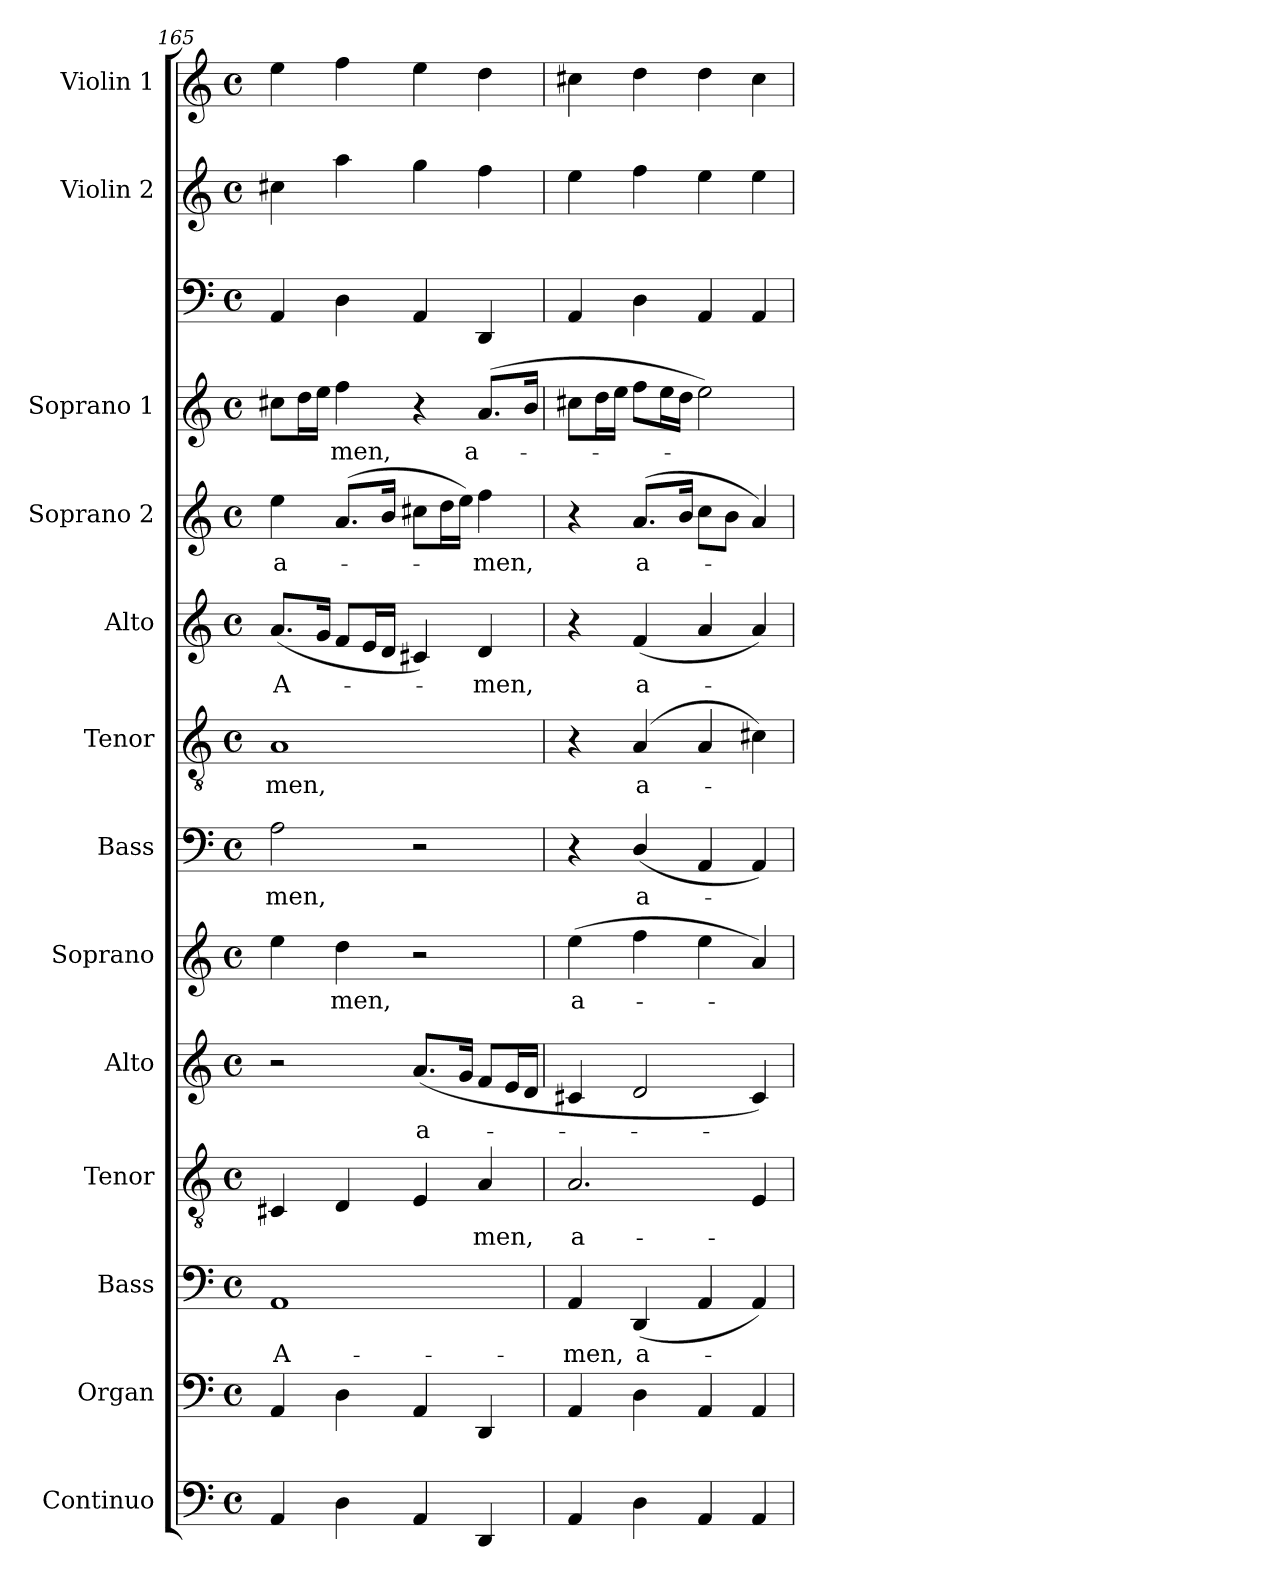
**kern	**kern	**kern	**text	**kern	**text	**kern	**text	**kern	**text	**kern	**text	**kern	**text	**kern	**text	**kern	**text	**kern	**text	**kern	**kern	**kern
*part14	*part13	*part12	*part12	*part11	*part11	*part10	*part10	*part9	*part9	*part8	*part8	*part7	*part7	*part6	*part6	*part5	*part5	*part4	*part4	*part3	*part2	*part1
*staff14	*staff13	*staff12	*staff12	*staff11	*staff11	*staff10	*staff10	*staff9	*staff9	*staff8	*staff8	*staff7	*staff7	*staff6	*staff6	*staff5	*staff5	*staff4	*staff4	*staff3	*staff2	*staff1
*I"Continuo	*I"Organ	*I"Bass	*	*I"Tenor	*	*I"Alto	*	*I"Soprano	*	*I"Bass	*	*I"Tenor	*	*I"Alto	*	*I"Soprano 2	*	*I"Soprano 1	*	*I""Acc. to violins"	*I"Violin 2	*I"Violin 1
*I'Cont.	*I'Org.	*I'B.	*	*I'T.	*	*I'A.	*	*I'S.	*	*I'B.	*	*I'T.	*	*I'A.	*	*I'S2.	*	*I'S1.	*	*I'Ac to violins.	*I'Vln. 2	*I'Vln. 1
*clefF4	*clefF4	*clefF4	*	*clefGv2	*	*clefG2	*	*clefG2	*	*clefF4	*	*clefGv2	*	*clefG2	*	*clefG2	*	*clefG2	*	*clefF4	*clefG2	*clefG2
*	*	*	*	*ITrd7c12	*	*	*	*	*	*	*	*ITrd7c12	*	*	*	*	*	*	*	*	*	*
*k[]	*k[]	*k[]	*	*k[]	*	*k[]	*	*k[]	*	*k[]	*	*k[]	*	*k[]	*	*k[]	*	*k[]	*	*k[]	*k[]	*k[]
*C:	*C:	*C:	*	*C:	*	*C:	*	*C:	*	*C:	*	*C:	*	*C:	*	*C:	*	*C:	*	*C:	*C:	*C:
*M4/4	*M4/4	*M4/4	*	*M4/4	*	*M4/4	*	*M4/4	*	*M4/4	*	*M4/4	*	*M4/4	*	*M4/4	*	*M4/4	*	*M4/4	*M4/4	*M4/4
*met(c)	*met(c)	*met(c)	*	*met(c)	*	*met(c)	*	*met(c)	*	*met(c)	*	*met(c)	*	*met(c)	*	*met(c)	*	*met(c)	*	*met(c)	*met(c)	*met(c)
=165	=165	=165	=165	=165	=165	=165	=165	=165	=165	=165	=165	=165	=165	=165	=165	=165	=165	=165	=165	=165	=165	=165
!	!	!	!LO:LY:b:color=#000000	!	!	!	!	!	!	!	!	!	!	!	!	!	!	!	!	!	!	!
!	!	!	!	!	!	!	!	!	!	!	!LO:LY:b:color=#000000	!	!	!	!	!	!	!	!	!	!	!
!	!	!	!	!	!	!	!	!	!	!	!	!	!LO:LY:b:color=#000000	!	!	!	!	!	!	!	!	!
!	!	!	!	!	!	!	!	!	!	!	!	!	!	!	!LO:LY:b:color=#000000	!	!	!	!	!	!	!
!	!	!	!	!	!	!	!	!	!	!	!	!	!	!	!	!	!LO:LY:b:color=#000000	!	!	!	!	!
4AAi/	4AAi/	1AAi	A-	4CC#Xi/	.	2r	.	4eei\	.	2Ai\	-men,	1AAi	-men,	(8.ai/L	A-	4eei\	a-	8cc#Xi\L	.	4AAi/	4cc#Xi\	4eei\
.	.	.	.	.	.	.	.	.	.	.	.	.	.	.	.	.	.	16ddi\L	.	.	.	.
.	.	.	.	.	.	.	.	.	.	.	.	.	.	16gi/Jk	.	.	.	16eei\JJ	.	.	.	.
!	!	!	!	!	!	!	!	!	!LO:LY:b:color=#000000	!	!	!	!	!	!	!	!	!	!	!	!	!
!	!	!	!	!	!	!	!	!	!	!	!	!	!	!	!	!	!	!	!LO:LY:b:color=#000000	!	!	!
4Di\	4Di\	.	.	4DDi/	.	.	.	4ddi\	-men,	.	.	.	.	8fi/L	.	(8.ai/L	.	4ffi\	-men,	4Di\	4aai\	4ffi\
.	.	.	.	.	.	.	.	.	.	.	.	.	.	16ei/L	.	.	.	.	.	.	.	.
.	.	.	.	.	.	.	.	.	.	.	.	.	.	16di/JJ	.	16bi/Jk	.	.	.	.	.	.
!	!	!	!	!	!	!	!LO:LY:b:color=#000000	!	!	!	!	!	!	!	!	!	!	!	!	!	!	!
4AAi/	4AAi/	.	.	4EEi/	.	(8.ai/L	a-	2r	.	2r	.	.	.	4c#Xi/)	.	8cc#Xi\L	.	4r	.	4AAi/	4ggi\	4eei\
.	.	.	.	.	.	.	.	.	.	.	.	.	.	.	.	16ddi\L	.	.	.	.	.	.
.	.	.	.	.	.	16gi/Jk	.	.	.	.	.	.	.	.	.	16eei\JJ)	.	.	.	.	.	.
!	!	!	!	!	!LO:LY:b:color=#000000	!	!	!	!	!	!	!	!	!	!	!	!	!	!	!	!	!
!	!	!	!	!	!	!	!	!	!	!	!	!	!	!	!LO:LY:b:color=#000000	!	!	!	!	!	!	!
!	!	!	!	!	!	!	!	!	!	!	!	!	!	!	!	!	!LO:LY:b:color=#000000	!	!	!	!	!
!	!	!	!	!	!	!	!	!	!	!	!	!	!	!	!	!	!	!	!LO:LY:b:color=#000000	!	!	!
4DDi/	4DDi/	.	.	4AAi/	-men,	8fi/L	.	.	.	.	.	.	.	4di/	-men,	4ffi\	-men,	(8.ai/L	a-	4DDi/	4ffi\	4ddi\
.	.	.	.	.	.	16ei/L	.	.	.	.	.	.	.	.	.	.	.	.	.	.	.	.
.	.	.	.	.	.	16di/JJ	.	.	.	.	.	.	.	.	.	.	.	16bi/Jk	.	.	.	.
!!LO:PB:g=z
=166	=166	=166	=166	=166	=166	=166	=166	=166	=166	=166	=166	=166	=166	=166	=166	=166	=166	=166	=166	=166	=166	=166
!	!	!	!LO:LY:b:color=#000000	!	!	!	!	!	!	!	!	!	!	!	!	!	!	!	!	!	!	!
!	!	!	!	!	!LO:LY:b:color=#000000	!	!	!	!	!	!	!	!	!	!	!	!	!	!	!	!	!
!	!	!	!	!	!	!	!	!	!LO:LY:b:color=#000000	!	!	!	!	!	!	!	!	!	!	!	!	!
4AAi/	4AAi/	4AAi/	-men,	2.AAi/	a-	4c#Xi/	.	(4eei\	a-	4r	.	4r	.	4r	.	4r	.	8cc#Xi\L	.	4AAi/	4eei\	4cc#Xi\
.	.	.	.	.	.	.	.	.	.	.	.	.	.	.	.	.	.	16ddi\L	.	.	.	.
.	.	.	.	.	.	.	.	.	.	.	.	.	.	.	.	.	.	16eei\JJ	.	.	.	.
!	!	!	!LO:LY:b:color=#000000	!	!	!	!	!	!	!	!	!	!	!	!	!	!	!	!	!	!	!
!	!	!	!	!	!	!	!	!	!	!	!LO:LY:b:color=#000000	!	!	!	!	!	!	!	!	!	!	!
!	!	!	!	!	!	!	!	!	!	!	!	!	!LO:LY:b:color=#000000	!	!	!	!	!	!	!	!	!
!	!	!	!	!	!	!	!	!	!	!	!	!	!	!	!LO:LY:b:color=#000000	!	!	!	!	!	!	!
!	!	!	!	!	!	!	!	!	!	!	!	!	!	!	!	!	!LO:LY:b:color=#000000	!	!	!	!	!
4Di\	4Di\	(4DDi/	a-	.	.	2di/	.	4ffi\	.	(4Di/	a-	(4AAi/	a-	(4fi/	a-	(8.ai/L	a-	8ffi\L	.	4Di\	4ffi\	4ddi\
.	.	.	.	.	.	.	.	.	.	.	.	.	.	.	.	.	.	16eei\L	.	.	.	.
.	.	.	.	.	.	.	.	.	.	.	.	.	.	.	.	16bi/Jk	.	16ddi\JJ	.	.	.	.
4AAi/	4AAi/	4AAi/	.	.	.	.	.	4eei\	.	4AAi/	.	4AAi/	.	4ai/	.	8cci\L	.	2eei\)	.	4AAi/	4eei\	4ddi\
.	.	.	.	.	.	.	.	.	.	.	.	.	.	.	.	8bi\J	.	.	.	.	.	.
4AAi/	4AAi/	4AAi/)	.	4EEi/	.	4c#i/)	.	4ai/)	.	4AAi/)	.	4C#Xi\)	.	4ai/)	.	4ai/)	.	.	.	4AAi/	4eei\	4cc#i\
=	=	=	=	=	=	=	=	=	=	=	=	=	=	=	=	=	=	=	=	=	=	=
*-	*-	*-	*-	*-	*-	*-	*-	*-	*-	*-	*-	*-	*-	*-	*-	*-	*-	*-	*-	*-	*-	*-
